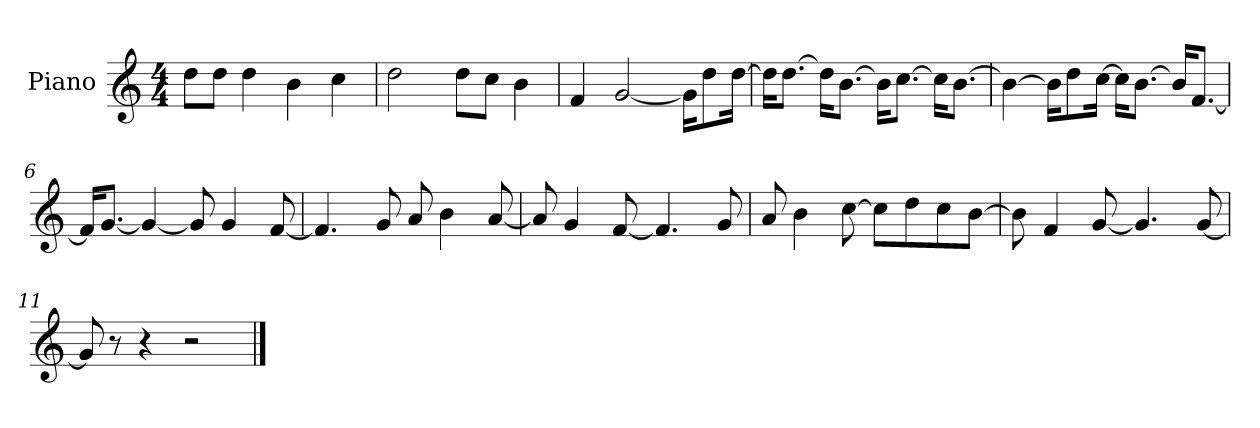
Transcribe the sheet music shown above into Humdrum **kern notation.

**kern
*part1
*staff1
*I"Piano
*I'P-no
*clefG2
*k[]
*M4/4
*MM90
=1
8dd\L
8dd\J
4dd\
4b\
4cc\
=2
2dd\
8dd\L
8cc\J
4b\
=3
4f/
[2g/
16g\KL]
8dd\
[16dd\Jk
=4
16dd\KL]
[8.dd\J
16dd\KL]
[8.b\J
16b\KL]
[8.cc\J
16cc\KL]
[8.b\J
=5
4b\_
16b\KL]
8dd\
[16cc\Jk
16cc\KL]
[8.b\J
16b/KL]
[8.f/J
!!LO:LB:g=z
=6
16f/KL]
[8.g/J
4g/_
8g/]
4g/
[8f/
=7
4.f/]
8g/
8a/
4b\
[8a/
=8
8a/]
4g/
[8f/
4.f/]
8g/
=9
8a/
4b\
[8cc\
8cc\L]
8dd\
8cc\
[8b\J
=10
8b\]
4f/
[8g/
4.g/]
[8g/
=11
8g/]
8r
4r
2r
==
*-
